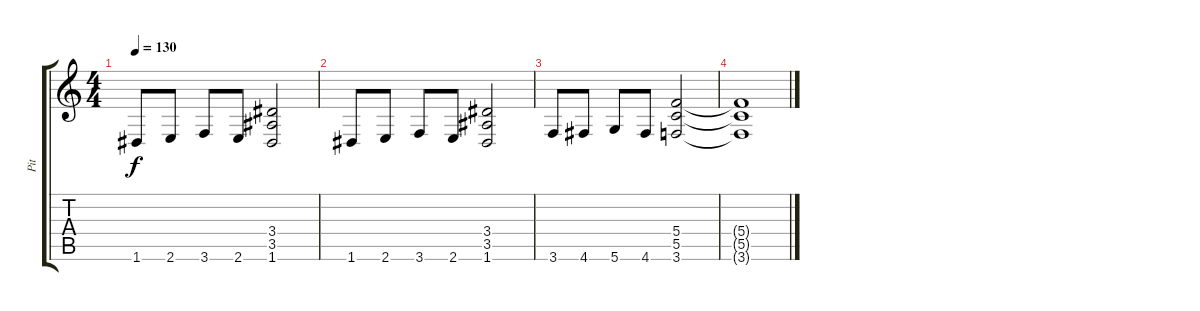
\track ("Pit" "Pit") {instrument distortionguitar}
\staff {score tabs}
\tuning (D4 A3 F3 C3 G2 D2) {hide}
\ts (4 4)
\tempo 130
\clef g2
\ks c
1.6.8{dy f} 2.6.8 3.6.8 2.6.8 (3.4 3.5 1.6).2 |
1.6.8 2.6.8 3.6.8 2.6.8 (3.4 3.5 1.6).2 |
3.6.8 4.6.8 5.6.8 4.6.8 (5.4 5.5 3.6).2 |
(5.4{t} 5.5{t} 3.6{t}).1
